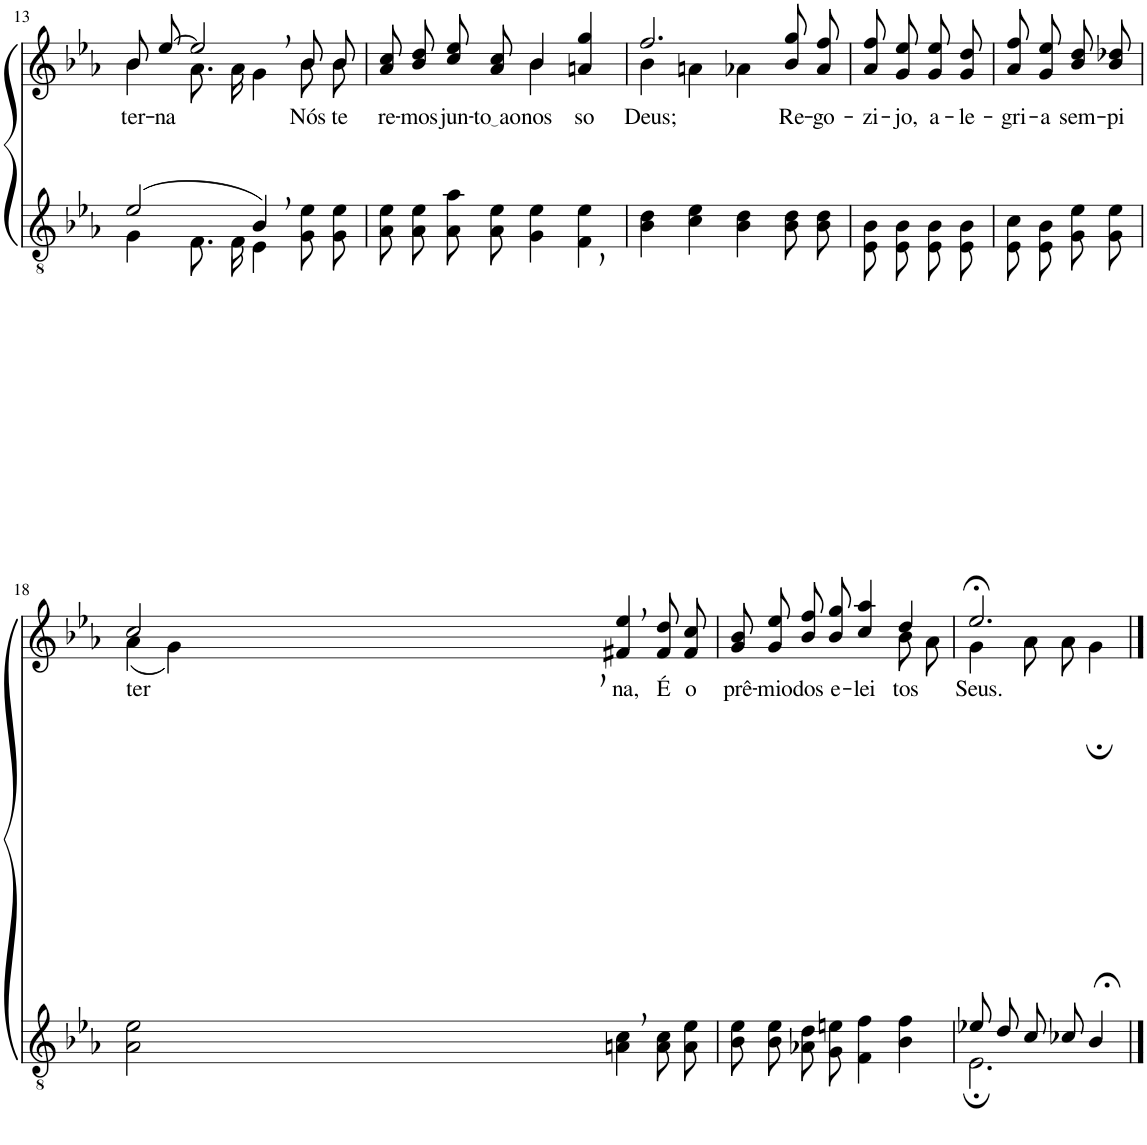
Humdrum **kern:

**kern	**kern	**text
*part2	*part1	*part1
*staff2	*staff1	*staff1
*I"Parte III e IV	*I"Parte I e II	*
!!LO:PB:g=z
*clefGv2	*clefG2	*
*Trd4c7	*Trd4c7	*
*k[b-e-a-]	*k[b-e-a-]	*
*M4/4	*M4/4	*
=13	=13	=13
*^	*^	*
!	!	!	!	!LO:LY:b
(2e-/	4G\	8b-/L	4b-\	ter-
!	!	!	!	!LO:LY:b
.	.	[8ee-/J	.	-na
.	8.F\L	2ee-,/]	8.a-\L	.
.	16F\Jk	.	16a-\Jk	.
4B-,/)	4E-\	.	4g\	.
!	!	!	!	!LO:LY:b
4ryy	8G\ 8e-\L	8b-/L	8b-\L	Nós
!	!	!	!	!LO:LY:b
.	8G\ 8e-\J	8b-/J	8b-\J	te-
=14	=14	=14	=14	=14
!	!	!	!	!LO:LY:b
*v	*v	*	*	*
8A-\ 8e-\L	8a-\ 8cc\L	2ryy	-re-
!	!	!	!LO:LY:b
8A-\ 8e-\J	8b-\ 8dd\J	.	-mos
!	!	!	!LO:LY:b
8A-\ 8a-\L	8cc\ 8ee-\L	.	jun-
!	!	!	!LO:LY:b
8A-\ 8e-\J	8a-\ 8cc\J	.	to ao
!	!	!	!LO:LY:b
4G\ 4e-\	4b-/	4b-\	nos-
!	!	!	!LO:LY:b
4F\ 4e-\	4an/ 4gg/	4ryy	-so
=15	=15	=15	=15
!	!	!	!LO:LY:b
4B-\ 4d\	2.ff/	4b-\	Deus;
4c\ 4e-\	.	4an\	.
4B-\ 4d\	.	4a-X\	.
!	!	!	!LO:LY:b
8B-\ 8d\L	8b-\ 8gg\L	4ryy	Re-
!	!	!	!LO:LY:b
8B-\ 8d\J	8a-\ 8ff\J	.	-go-
*	*v	*v	*
=16	=16	=16
!	!	!LO:LY:b
8E-/ 8B-/L	8a-\ 8ff\L	-zi-
!	!	!LO:LY:b
8E-/ 8B-/J	8g\ 8ee-\J	-jo,
!	!	!LO:LY:b
8E-/ 8B-/L	8g\ 8ee-\L	a-
!	!	!LO:LY:b
8E-/ 8B-/J	8g\ 8dd\J	-le-
=17	=17	=17
!	!	!LO:LY:b
8E-/ 8c/L	8a-\ 8ff\L	-gri-
!	!	!LO:LY:b
8E-/ 8B-/J	8g\ 8ee-\J	-a
!	!	!LO:LY:b
8G\ 8e-\L	8b-\ 8dd\L	sem-
!	!	!LO:LY:b
8G\ 8e-\J	8b-\ 8dd-X\J	-pi-
!!LO:LB:g=z
=18	=18	=18
*	*^	*
!	!	!	!LO:LY:b
2A-\, 2e-\,	2cc,/	(4a-\	-ter-
.	.	4g\)	.
!	!	!	!LO:LY:b
4An\, 4c\,	4f#X/, 4ee-/,	2ryy	-na,
!	!	!	!LO:LY:b
8A\ 8c\L	8f#/ 8dd/L	.	É
!	!	!	!LO:LY:b
8A\ 8e-\J	8f#/ 8cc/J	.	o
=19	=19	=19	=19
!	!	!	!LO:LY:b
8B-\ 8e-\L	8g\ 8b-\L	2.ryy	prê-
!	!	!	!LO:LY:b
8B-\ 8e-\J	8g\ 8ee-\J	.	-mio
!	!	!	!LO:LY:b
8A-X\ 8d\L	8b-\ 8ff\L	.	dos
!	!	!	!LO:LY:b
8G\ 8en\J	8b-\ 8gg\J	.	e-
!	!	!	!LO:LY:b
4F\ 4f\	4cc/ 4aa-/	.	-lei-
!	!	!	!LO:LY:b
4B-\ 4f\	4dd/	8b-\L	-tos
.	.	8a-\J	.
=20	=20	=20	=20
*^	*	*	*
!	!	!	!	!LO:LY:b
8e-X/L	2.E-;\	2.ee-;</	4g\	Seus.
8d/J	.	.	.	.
8c/L	.	.	8a-\L	.
8c-X/J	.	.	8a-\J	.
4B-;</	.	.	4g;\	.
*v	*v	*	*	*
*	*v	*v	*
==	==	==
*-	*-	*-
